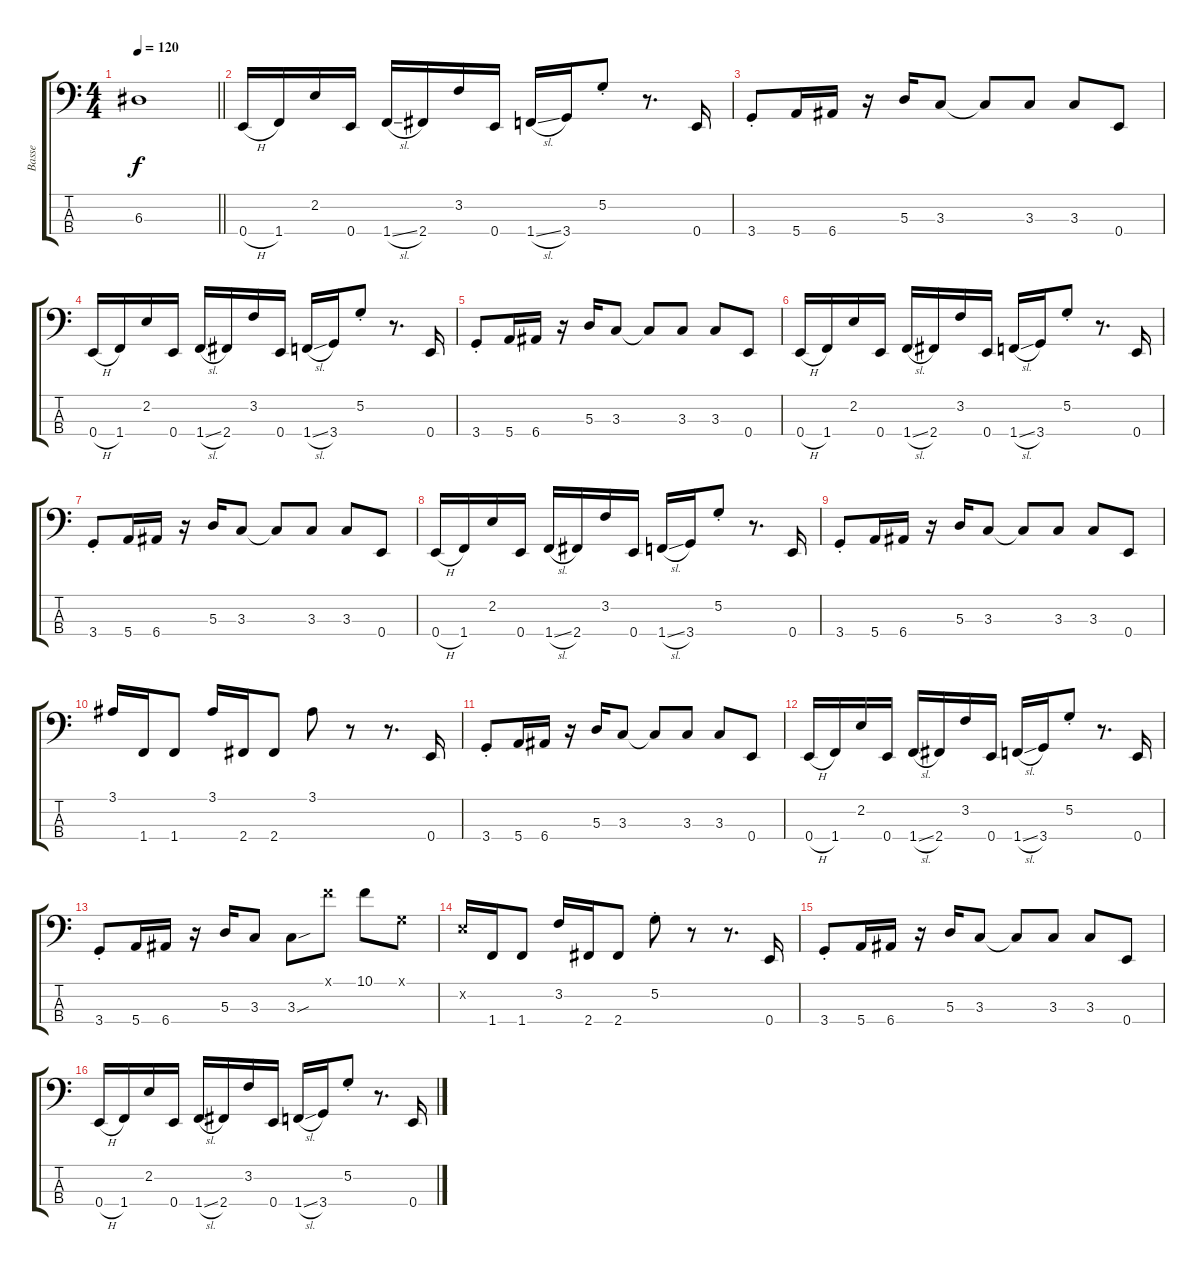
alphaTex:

\track ("Basse" "Basse") {instrument electricbassfinger}
\staff {score tabs}
\tuning (G2 D2 A1 E1) {hide}
\ts (4 4)
\tempo 120
\clef f4
\barLineRight lightlight
\ks c
6.3{t}.1{dy f} |
0.4{h}.16 1.4.16 2.2.16 0.4.16 1.4{sl}.16 2.4.16 3.2.16 0.4.16 1.4{sl}.16 3.4.16 5.2{st}.8 r.8{d} 0.4.16 |
3.4{st}.8 5.4.16 6.4.16 r.16 5.3.16 3.3.8 3.3{t}.8 3.3.8 3.3.8 0.4.8 |
0.4{h}.16 1.4.16 2.2.16 0.4.16 1.4{sl}.16 2.4.16 3.2.16 0.4.16 1.4{sl}.16 3.4.16 5.2{st}.8 r.8{d} 0.4.16 |
3.4{st}.8 5.4.16 6.4.16 r.16 5.3.16 3.3.8 3.3{t}.8 3.3.8 3.3.8 0.4.8 |
0.4{h}.16 1.4.16 2.2.16 0.4.16 1.4{sl}.16 2.4.16 3.2.16 0.4.16 1.4{sl}.16 3.4.16 5.2{st}.8 r.8{d} 0.4.16 |
3.4{st}.8 5.4.16 6.4.16 r.16 5.3.16 3.3.8 3.3{t}.8 3.3.8 3.3.8 0.4.8 |
0.4{h}.16 1.4.16 2.2.16 0.4.16 1.4{sl}.16 2.4.16 3.2.16 0.4.16 1.4{sl}.16 3.4.16 5.2{st}.8 r.8{d} 0.4.16 |
3.4{st}.8 5.4.16 6.4.16 r.16 5.3.16 3.3.8 3.3{t}.8 3.3.8 3.3.8 0.4.8 |
3.1.16 1.4.16 1.4.8 3.1.16 2.4.16 2.4.8 3.1.8 r.8 r.8{d} 0.4.16 |
3.4{st}.8 5.4.16 6.4.16 r.16 5.3.16 3.3.8 3.3{t}.8 3.3.8 3.3.8 0.4.8 |
0.4{h}.16 1.4.16 2.2.16 0.4.16 1.4{sl}.16 2.4.16 3.2.16 0.4.16 1.4{sl}.16 3.4.16 5.2{st}.8 r.8{d} 0.4.16 |
3.4{st}.8 5.4.16 6.4.16 r.16 5.3.16 3.3.8 3.3{sou}.8 10.1{x}.8 10.1.8 0.1{x}.8 |
2.2{x}.16 1.4.16 1.4.8 3.2.16 2.4.16 2.4.8 5.2{st}.8 r.8 r.8{d} 0.4.16 |
3.4{st}.8 5.4.16 6.4.16 r.16 5.3.16 3.3.8 3.3{t}.8 3.3.8 3.3.8 0.4.8 |
0.4{h}.16 1.4.16 2.2.16 0.4.16 1.4{sl}.16 2.4.16 3.2.16 0.4.16 1.4{sl}.16 3.4.16 5.2{st}.8 r.8{d} 0.4.16
